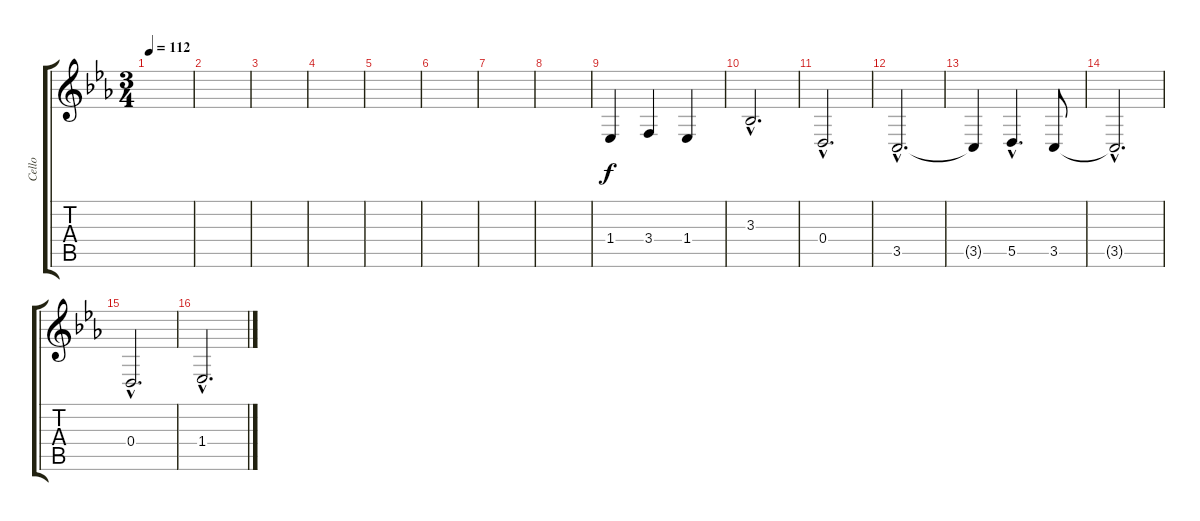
\track ("Cello" "Cello") {instrument cello}
\staff {score tabs}
\tuning (E4 B3 G3 D3 A2 E2) {hide}
\ts (3 4)
\tempo 112
\clef g2
\ks cminor
|
|
|
|
|
|
|
|
1.4.4 3.4.4 1.4.4 |
3.3{hac}.2{d} |
0.4{hac}.2{d} |
3.5{hac}.2{d} |
3.5{t}.4 5.5{hac}.4{d} 3.5.8 |
3.5{hac t}.2{d} |
0.4{hac}.2{d} |
1.4{hac}.2{d}
